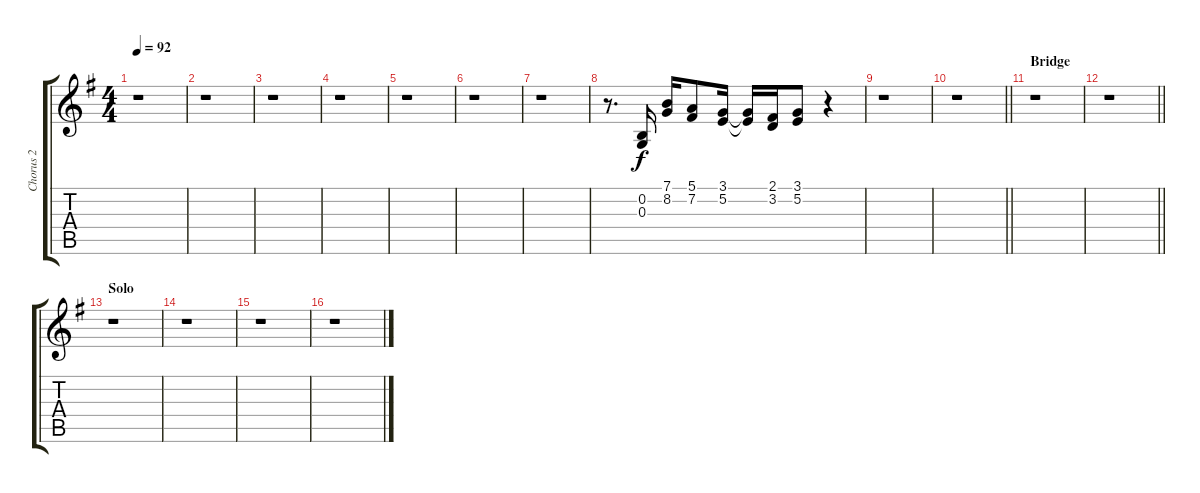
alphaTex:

\track ("Chorus 2" "Chorus 2") {instrument sopranosax}
\staff {score tabs}
\tuning (E4 B3 G3 D3 A2 E2) {hide}
\ts (4 4)
\tempo 92
\clef g2
\ks g
r.1{dy f} |
r.1 |
r.1 |
r.1 |
r.1 |
r.1 |
r.1 |
r.8{d} (0.2 0.3).16 (7.1 8.2).16 (5.1 7.2).8 (3.1 5.2).16 (3.1{t} 5.2{t}).16 (2.1 3.2).16 (3.1 5.2).8 r.4 |
r.1 |
\barLineRight lightlight
r.1 |
\section ("" "Bridge")
r.1 |
\barLineRight lightlight
r.1 |
\section ("" "Solo")
r.1 |
r.1 |
r.1 |
r.1
